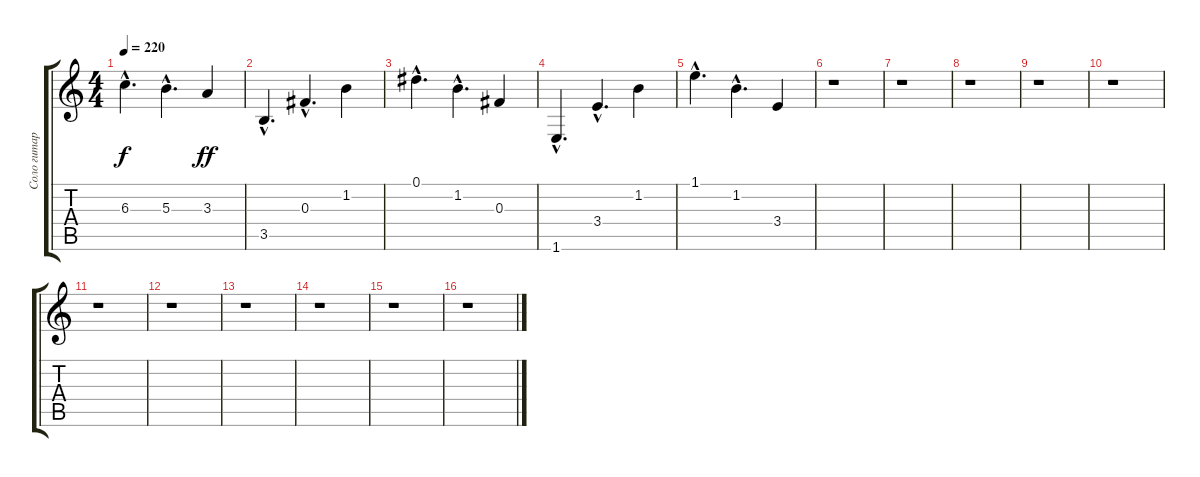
\track ("Соло гитара" "Соло гитар") {instrument overdrivenguitar}
\staff {score tabs}
\tuning (Eb4 Bb3 Gb3 Db3 Ab2 Eb2) {hide}
\ts (4 4)
\tempo 220
\clef g2
\ks c
6.3{hac}.4{d dy f} 5.3{hac}.4{d} 3.3.4{dy ff} |
3.5{hac}.4{d} 0.3{hac}.4{d} 1.2.4 |
0.1{hac}.4{d} 1.2{hac}.4{d} 0.3.4 |
1.6{hac}.4{d} 3.4{hac}.4{d} 1.2.4 |
1.1{hac}.4{d} 1.2{hac}.4{d} 3.4.4 |
r.1 |
r.1 |
r.1 |
r.1 |
r.1 |
r.1 |
r.1 |
r.1 |
r.1 |
r.1 |
r.1
